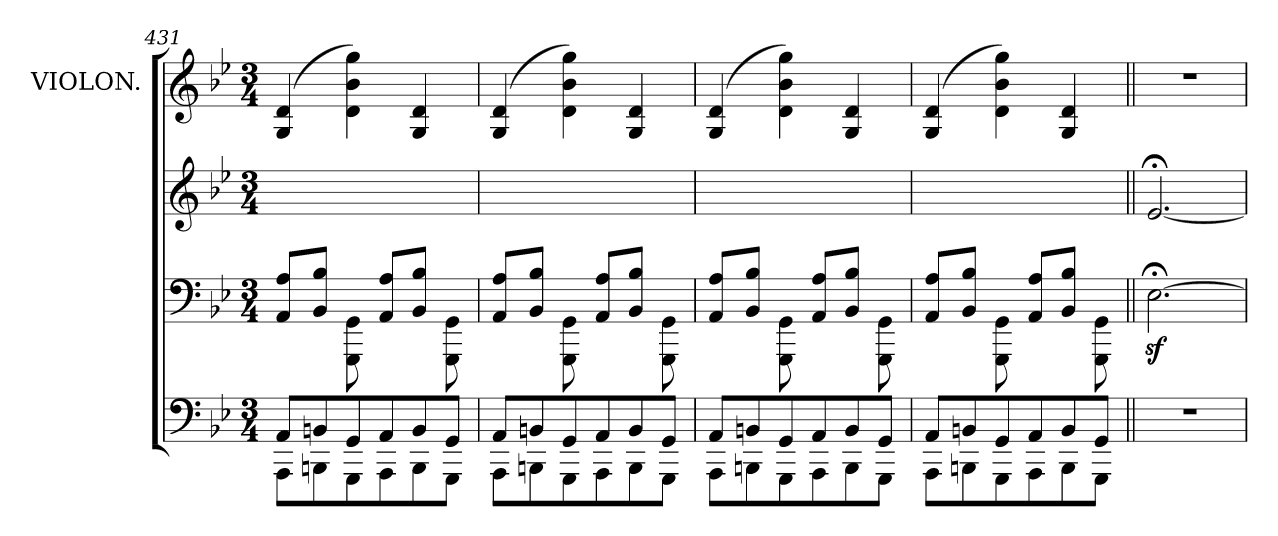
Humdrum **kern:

**kern	**kern	**kern	**kern
*part3	*part2	*part2	*part1
*staff4	*staff3	*staff2	*staff1
*	*	*	*I"VIOLON.
*clefF4	*clefF4	*clefG2	*clefG2
*k[b-e-]	*k[b-e-]	*k[b-e-]	*k[b-e-]
*B-:	*B-:	*B-:	*B-:
*M3/4	*M3/4	*M3/4	*M3/4
=431	=431	=431	=431
*^	*^	*	*
8AA/L	8AAA\L	8AA/ 8A/L	4ryy	2.ryy	(4G/ 4d/
8BB/	8BBB\	8BB-/ 8B-/J	.	.	.
8GG/	8GGG\	8ryy	8GGG\ 8GG\	.	4d\ 4b-\ 4gg\)
8AA/	8AAA\	8AA/ 8A/L	4ryy	.	.
8BB/	8BBB\	8BB-/ 8B-/J	.	.	4G/ 4d/
8GG/J	8GGG\J	8ryy	8GGG\ 8GG\	.	.
=432	=432	=432	=432	=432	=432
8AA/L	8AAA\L	8AA/ 8A/L	4ryy	2.ryy	(4G/ 4d/
8BB/	8BBB\	8BB-/ 8B-/J	.	.	.
8GG/	8GGG\	8ryy	8GGG\ 8GG\	.	4d\ 4b-\ 4gg\)
8AA/	8AAA\	8AA/ 8A/L	4ryy	.	.
8BB/	8BBB\	8BB-/ 8B-/J	.	.	4G/ 4d/
8GG/J	8GGG\J	8ryy	8GGG\ 8GG\	.	.
=433	=433	=433	=433	=433	=433
8AA/L	8AAA\L	8AA/ 8A/L	4ryy	2.ryy	(4G/ 4d/
8BB/	8BBB\	8BB-/ 8B-/J	.	.	.
8GG/	8GGG\	8ryy	8GGG\ 8GG\	.	4d\ 4b-\ 4gg\)
8AA/	8AAA\	8AA/ 8A/L	4ryy	.	.
8BB/	8BBB\	8BB-/ 8B-/J	.	.	4G/ 4d/
8GG/J	8GGG\J	8ryy	8GGG\ 8GG\	.	.
=434	=434	=434	=434	=434	=434
8AA/L	8AAA\L	8AA/ 8A/L	4ryy	2.ryy	(4G/ 4d/
8BB/	8BBB\	8BB-/ 8B-/J	.	.	.
8GG/	8GGG\	8ryy	8GGG\ 8GG\	.	4d\ 4b-\ 4gg\)
8AA/	8AAA\	8AA/ 8A/L	4ryy	.	.
8BB/	8BBB\	8BB-/ 8B-/J	.	.	4G/ 4d/
8GG/J	8GGG\J	8ryy	8GGG\ 8GG\	.	.
!!LO:PB:g=z
=435||	=435||	=435||	=435||	=435||	=435||
!LO:N:vis=1	!	!	!	!	!LO:N:vis=1
*v	*v	*	*	*	*
*	*v	*v	*	*
2.r	[>2.E-z>;<\	[<2.e-;</	2.r
=	=	=	=
*-	*-	*-	*-
